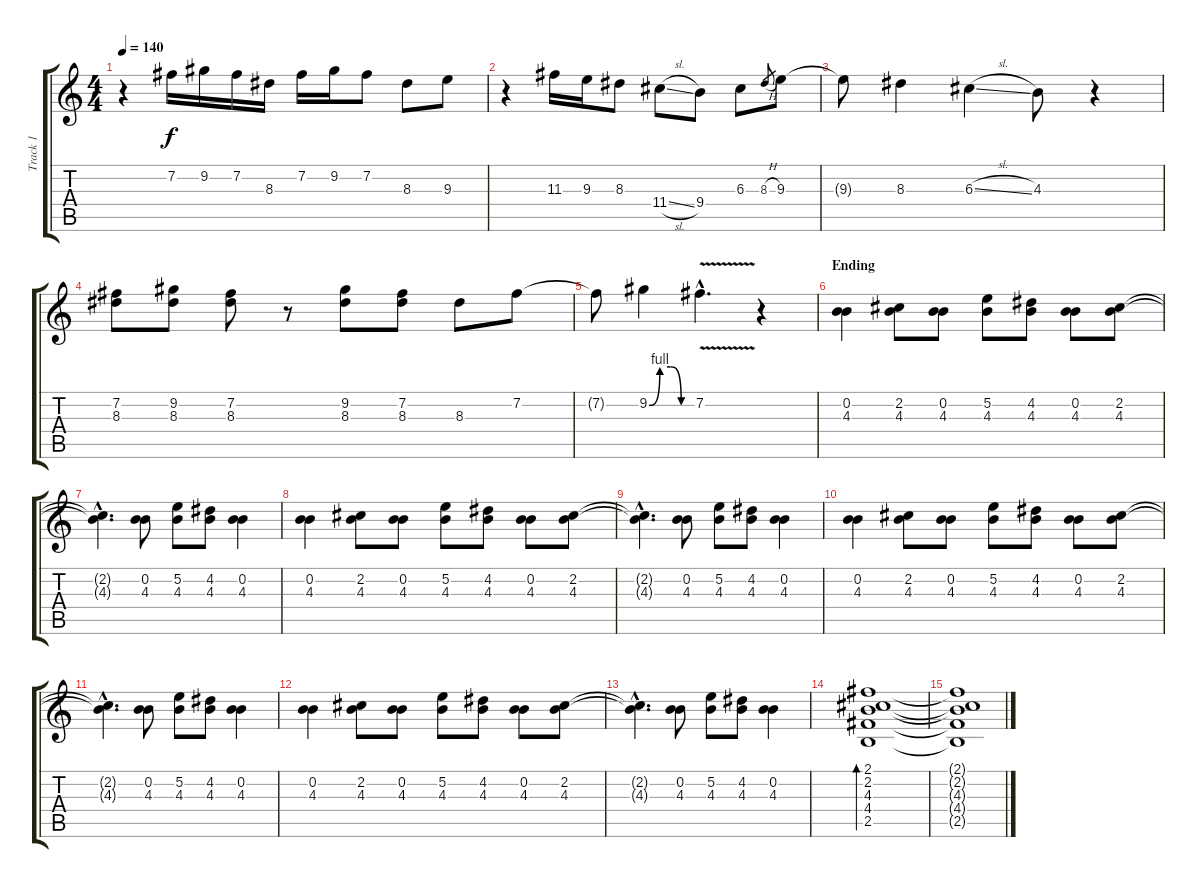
\track ("Track 1" "Track 1") {instrument acousticguitarnylon}
\staff {score tabs}
\tuning (E4 B3 G3 D3 A2 E2) {hide}
\ts (4 4)
\tempo 140
\clef g2
\ks c
r.4{dy f} 7.2.16 9.2.16 7.2.16 8.3.16 7.2.16 9.2.16 7.2.8 8.3.8 9.3.8 |
r.4 11.3.16 9.3.16 8.3.8 11.4{sl}.8 9.4.8 6.3.8 8.3{h}.8{gr} 9.3.8 |
9.3{t}.8 8.3.4 6.3{sl}.4 4.3.8 r.4 |
(7.2 8.3).8 (9.2 8.3).8 (7.2 8.3).8 r.8 (9.2 8.3).8 (7.2 8.3).8 8.3.8 7.2.8 |
7.2{t}.8 9.2{be (custom 0 0 15 4 30 4 45 0 60 0)}.4 7.2{v hac}.4{d} r.4 |
\section ("" "Ending")
(0.2 4.3).4 (2.2 4.3).8 (0.2 4.3).8 (5.2 4.3).8 (4.2 4.3).8 (0.2 4.3).8 (2.2 4.3).8 |
(2.2{hac t} 4.3{hac t}).4{d} (0.2 4.3).8 (5.2 4.3).8 (4.2 4.3).8 (0.2 4.3).4 |
(0.2 4.3).4 (2.2 4.3).8 (0.2 4.3).8 (5.2 4.3).8 (4.2 4.3).8 (0.2 4.3).8 (2.2 4.3).8 |
(2.2{hac t} 4.3{hac t}).4{d} (0.2 4.3).8 (5.2 4.3).8 (4.2 4.3).8 (0.2 4.3).4 |
(0.2 4.3).4 (2.2 4.3).8 (0.2 4.3).8 (5.2 4.3).8 (4.2 4.3).8 (0.2 4.3).8 (2.2 4.3).8 |
(2.2{hac t} 4.3{hac t}).4{d} (0.2 4.3).8 (5.2 4.3).8 (4.2 4.3).8 (0.2 4.3).4 |
(0.2 4.3).4 (2.2 4.3).8 (0.2 4.3).8 (5.2 4.3).8 (4.2 4.3).8 (0.2 4.3).8 (2.2 4.3).8 |
(2.2{hac t} 4.3{hac t}).4{d} (0.2 4.3).8 (5.2 4.3).8 (4.2 4.3).8 (0.2 4.3).4 |
(2.1 2.2 4.3 4.4 2.5).1{bd 60} |
(2.1{t} 2.2{t} 4.3{t} 4.4{t} 2.5{t}).1
